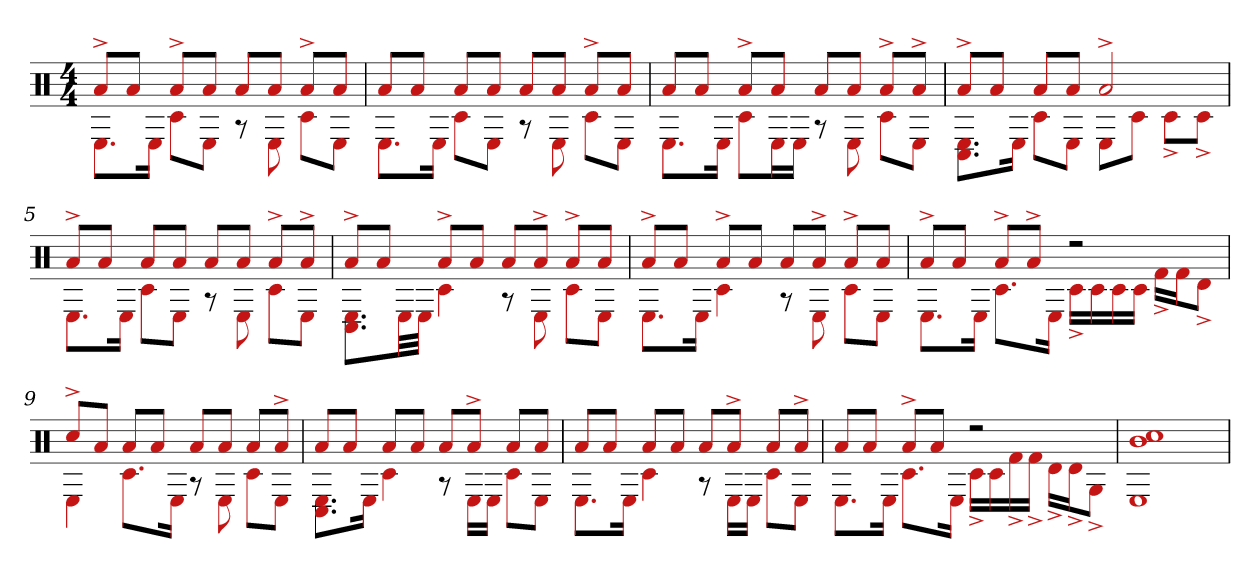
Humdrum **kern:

**kern
*part1
*staff1
*clefX
*k[]
*M4/4
=1
*^
8a^L	8.EL
8aJ	.
.	16EJk
8a^L	8c#L
8aJ	8EJ
8aL	8r
8aJ	8E
8a^L	8c#L
8aJ	8EJ
=2	=2
8aL	8.EL
8aJ	.
.	16EJk
8aL	8c#L
8aJ	8EJ
8aL	8r
8aJ	8E
8a^L	8c#L
8aJ	8EJ
=3	=3
8aL	8.EL
8aJ	.
.	16EJk
8a^L	8c#L
8aJ	16EL
.	16EJJ
8aL	8r
8aJ	8E
8a^L	8c#L
8a^J	8EJ
=4	=4
8a^L	8.C# 8.EL
8aJ	.
.	16EJk
8aL	8c#L
8aJ	8EJ
2a^	8EL
.	8c#J
.	8c#^L
.	8c#^J
=5	=5
8a^L	8.EL
8aJ	.
.	16EJk
8aL	8c#L
8aJ	8EJ
8aL	8r
8aJ	8E
8a^L	8c#L
8a^J	8EJ
=6	=6
8a^L	8.C# 8.EL
8aJ	.
.	32ELL
.	32EJJJ
8a^L	4c#
8aJ	.
8aL	8r
8a^J	8E
8a^L	8c#L
8aJ	8EJ
=7	=7
8a^L	8.EL
8aJ	.
.	16EJk
8a^L	4c#
8aJ	.
8aL	8r
8a^J	8E
8a^L	8c#L
8aJ	8EJ
=8	=8
8a^L	8.EL
8aJ	.
.	16EJk
8a^L	8.c#L
8a^J	.
.	16EJk
2r	16c#^LL
.	16c#
.	16c#
.	16c#JJ
.	16f#^LL
.	16f#J
.	8d^J
=9	=9
8cc#^L	4E
8aJ	.
8aL	8.c#L
8aJ	.
.	16EJk
8aL	8r
8aJ	8E
8aL	8c#L
8a^J	8EJ
=10	=10
8aL	8.C# 8.EL
8aJ	.
.	16EJk
8aL	4c#
8aJ	.
8aL	8r
8a^J	16ELL
.	16EJJ
8aL	8c#L
8aJ	8EJ
=11	=11
8aL	8.EL
8aJ	.
.	16EJk
8aL	4c#
8aJ	.
8aL	8r
8a^J	16ELL
.	16EJJ
8aL	8c#L
8a^J	8EJ
=12	=12
8aL	8.EL
8aJ	.
.	16EJk
8a^L	8.c#L
8aJ	.
.	16EJk
2r	16c#^LL
.	16c#
.	16f#^
.	16f#^JJ
.	16d^LL
.	16d^J
.	8G^J
=13	=13
1cc# 1b	1E
*v	*v
=
*-
